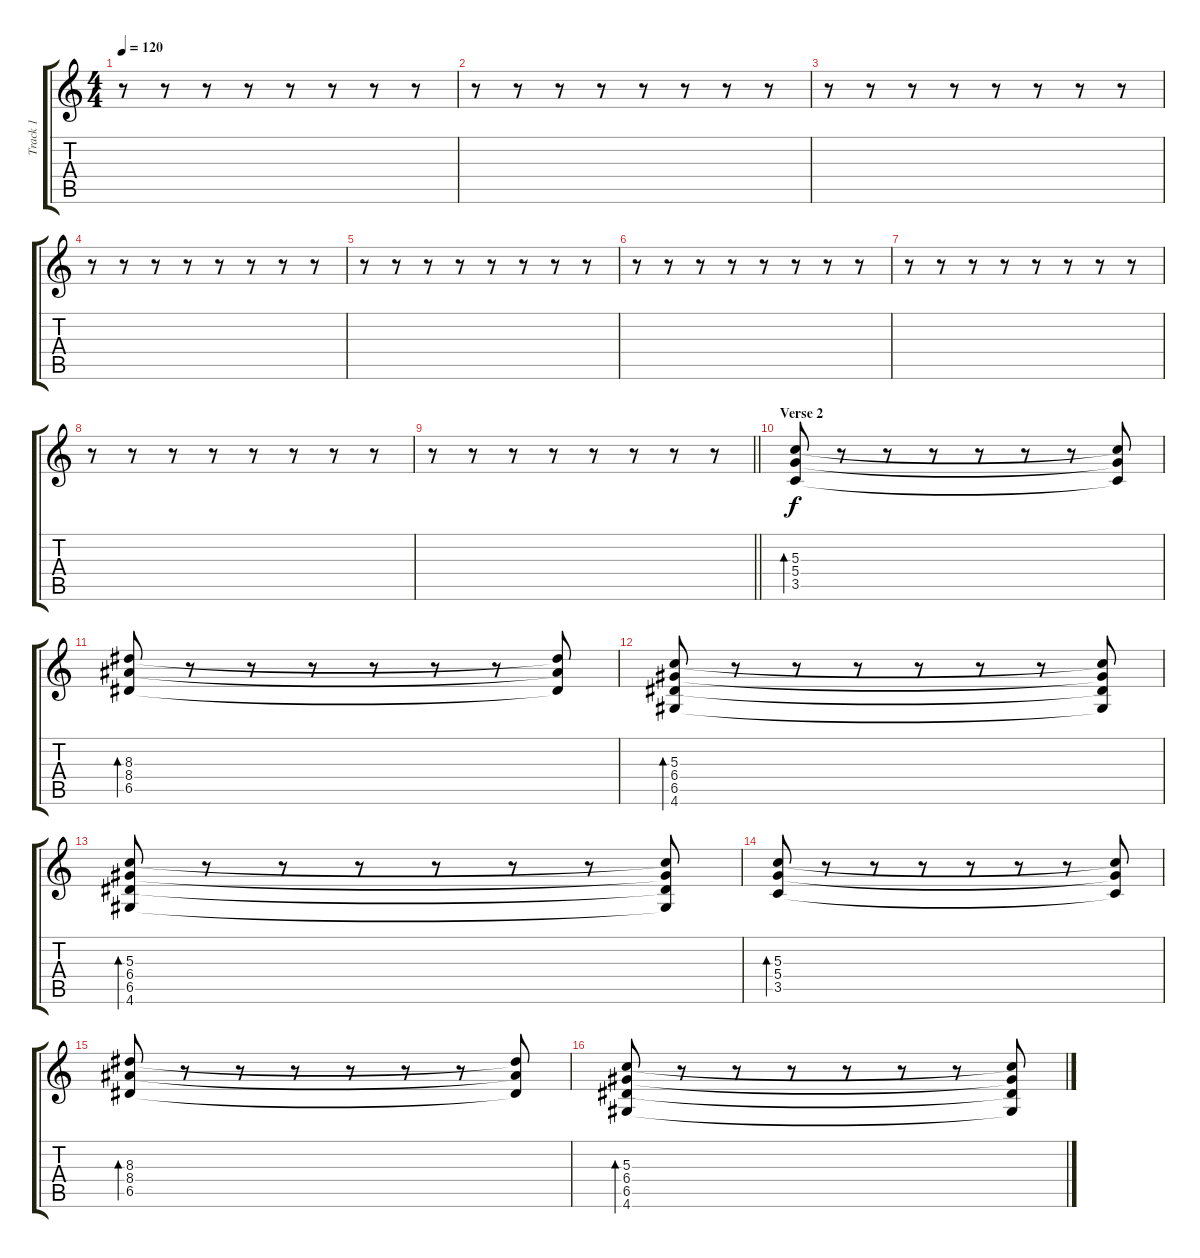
\track ("Track 1" "Track 1") {instrument acousticguitarsteel}
\staff {score tabs}
\tuning (E4 B3 G3 D3 A2 E2) {hide}
\ts (4 4)
\tempo 120
\clef g2
\ks c
r.8{dy f} r.8 r.8 r.8 r.8 r.8 r.8 r.8 |
r.8 r.8 r.8 r.8 r.8 r.8 r.8 r.8 |
r.8 r.8 r.8 r.8 r.8 r.8 r.8 r.8 |
r.8 r.8 r.8 r.8 r.8 r.8 r.8 r.8 |
r.8 r.8 r.8 r.8 r.8 r.8 r.8 r.8 |
r.8 r.8 r.8 r.8 r.8 r.8 r.8 r.8 |
r.8 r.8 r.8 r.8 r.8 r.8 r.8 r.8 |
r.8 r.8 r.8 r.8 r.8 r.8 r.8 r.8 |
\barLineRight lightlight
r.8 r.8 r.8 r.8 r.8 r.8 r.8 r.8 |
\section ("" "Verse 2")
(5.3 5.4 3.5).8{bd 480} r.8 r.8 r.8 r.8 r.8 r.8 (5.3{t} 5.4{t} 3.5{t}).8 |
(8.3 8.4 6.5).8{bd 480} r.8 r.8 r.8 r.8 r.8 r.8 (8.3{t} 8.4{t} 6.5{t}).8 |
(5.3 6.4 6.5 4.6).8{bd 480} r.8 r.8 r.8 r.8 r.8 r.8 (5.3{t} 6.4{t} 6.5{t} 4.6{t}).8 |
(5.3 6.4 6.5 4.6).8{bd 480} r.8 r.8 r.8 r.8 r.8 r.8 (5.3{t} 6.4{t} 6.5{t} 4.6{t}).8 |
(5.3 5.4 3.5).8{bd 480} r.8 r.8 r.8 r.8 r.8 r.8 (5.3{t} 5.4{t} 3.5{t}).8 |
(8.3 8.4 6.5).8{bd 480} r.8 r.8 r.8 r.8 r.8 r.8 (8.3{t} 8.4{t} 6.5{t}).8 |
(5.3 6.4 6.5 4.6).8{bd 480} r.8 r.8 r.8 r.8 r.8 r.8 (5.3{t} 6.4{t} 6.5{t} 4.6{t}).8
